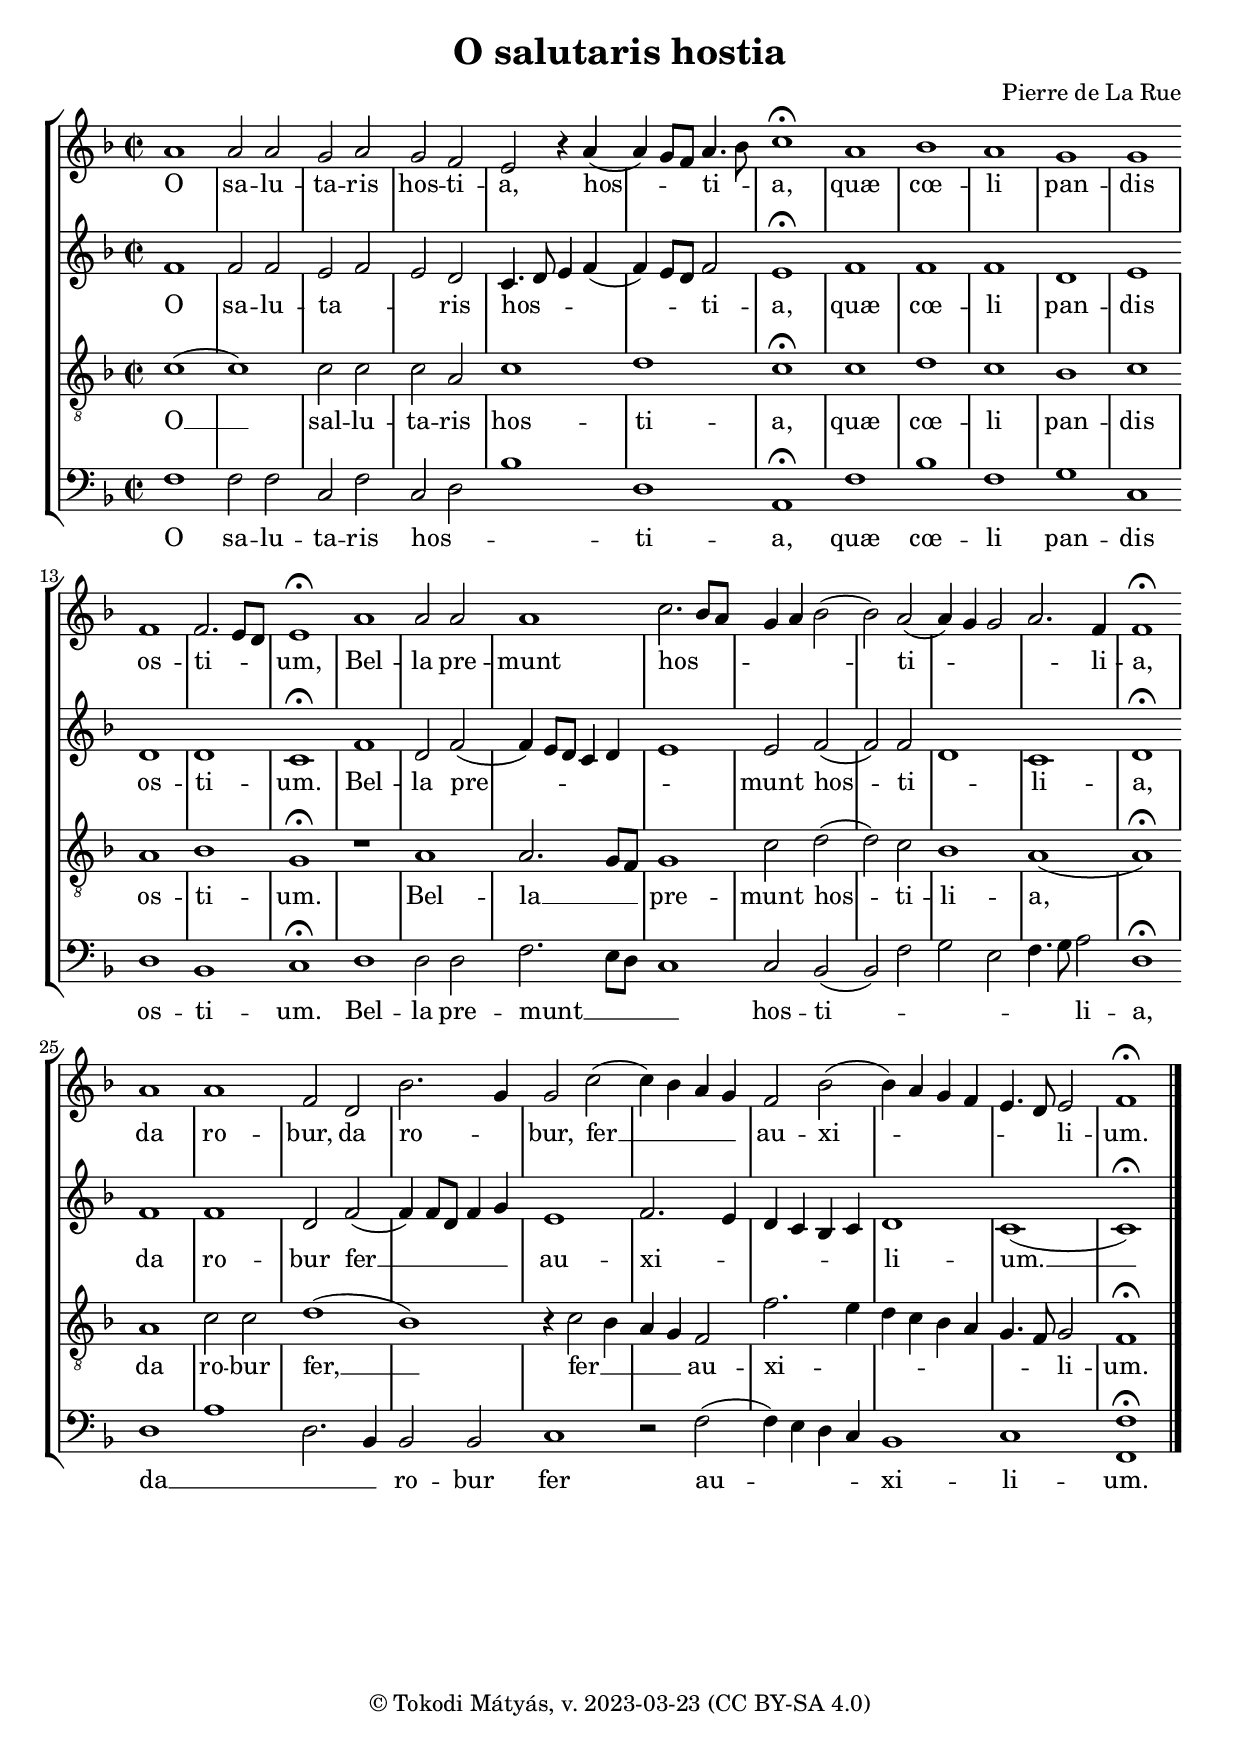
\version "2.24.1"

\pointAndClickOff

\paper {
  indent = 0\mm
}

\header {
  title = "O salutaris hostia"
  composer = "Pierre de La Rue"
  
  pdfauthor = "Tokodi Mátyás"
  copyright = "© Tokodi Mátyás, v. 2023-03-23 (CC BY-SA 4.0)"
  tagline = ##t
}

SopranoLyrics = \lyricmode {
  O sa -- lu -- ta -- ris hos -- ti -- a, hos -- _ _ ti -- _ a,
  quæ cœ -- li pan -- dis os -- ti -- _ _ um,
  Bel -- la pre -- munt hos -- _ _ _ _ _ ti -- _ _ _ li -- a,
  da ro -- bur, da ro -- _ bur, fer __ _ _ _  au -- xi -- _ _ _ _ _ li -- um.
}

AltoLyrics = \lyricmode {
  O sa -- lu -- ta -- _ _ ris hos -- _ _ _ _ _ ti -- a,
  quæ cœ -- li pan -- dis os -- ti -- um.
  Bel -- la pre -- _ _ _ _ _ munt hos -- ti -- _ li -- a,
  da ro -- bur fer __ _ _ _ _ au -- xi -- _ _ _ _ _ li -- um. __
}

TenorLyrics = \lyricmode {
  O __ sal -- lu -- ta -- ris hos -- ti -- a,
  quæ cœ -- li pan -- dis os -- ti -- um.
  Bel -- la __ _ _ pre -- munt hos -- ti -- li -- a,
  da ro -- bur fer, __ fer __ _ _ _ au -- xi -- _ _ _ _ _ _ _ li -- um.
}

BassusLyrics = \lyricmode {
  O sa -- lu -- ta -- ris hos -- _ _ ti -- a,
  quæ cœ -- li pan -- dis os -- ti -- um.
  Bel -- la pre -- munt __ _ _ _ hos -- ti -- _ _ _ _ _ li -- a,
  da __ _ _ _ ro -- bur fer au -- _ _ _ xi -- li -- um.
}

Soprano = { \relative c'' {
  \time 2/2
  \key f \major
  a1 | a2 a | g a | g f | e r4 a( | a) g8 f a4. bes8 | c1\fermata |
  a | bes | a | g | g | f | f2. e8 d | e1\fermata |
  a | a2 a | a1 | c2. bes8 a | g4 a bes2( | bes) a( | a4) g g2 | a2. f4 | f1\fermata | \break
  a | a | f2 d | bes'2. g4 | g2 c( | c4) bes a g | f2 bes( | bes4) a g f | e4. d8 e2 | f1\fermata \fine
}}

Alto = { \relative c' {
  \time 2/2
  \key f \major
  f1 | f2 f | e f | e d | c4. d8 e4 f( | f) e8 d f2 | e1\fermata |
  f | f | f | d | e | d | d | c\fermata |
  f | d2 f( | f4) e8 d c4 d | e1 | e2 f( | f) f | d1 | c | d\fermata |
  f | f | d2 f( | f4) f8 d f4 g | e1 | f2. e4 | d c bes c | d1 | c( | c)\fermata \fine
}}

Tenor = { \relative c' {
  \time 2/2
  \key f \major
  \clef "G_8"
  c1( | c) | c2 c | c a | c1 | d | c\fermata |
  c | d | c | bes | c | a | bes | g\fermata |
  r | a | a2. g8 f | g1 | c2 d( | d) c | bes1 | a( | a)\fermata
  a | c2 c | d1( | bes) | r4 c2 bes4 | a g f2 | f'2. e4 | d c bes a | g4. f8 g2 | f1\fermata \fine
}}

Bassus = { \relative c {
  \time 2/2
  \key f \major
  \clef bass
  f1 | f2 f | c f | c d | bes'1 | d, | a\fermata |
  f' | bes | f | g | c, | d | bes | c\fermata |
  d | d2 d | f2. e8 d | c1 | c2 bes( | bes) f' | g e | f4. g8 a2 | d,1\fermata
  d | a'1 | d,2. bes4 | bes2 bes | c1 | r2 f( | f4) e d c | bes1 | c | < f f,>\fermata \fine
}}

\score {
  \new StaffGroup = ChoirStaff <<
    \new Voice = "Soprano" \Soprano
    \new Lyrics = "SopranoLyrics" \lyricsto Soprano { \SopranoLyrics }
    \new Voice = "Altus" \Alto
    \new Lyrics = "AltoLyrics" \lyricsto Altus { \AltoLyrics }
    \new Voice = "Tenor" \Tenor
    \new Lyrics = "TenorLyrics" \lyricsto Tenor { \TenorLyrics }
    \new Voice = "Bassus" \Bassus
    \new Lyrics = "BassusLyrics" \lyricsto Bassus { \BassusLyrics }
  >>
  \layout {
    \context {
      \Staff
      measureBarType = "-span|"
    }
  }
}
  